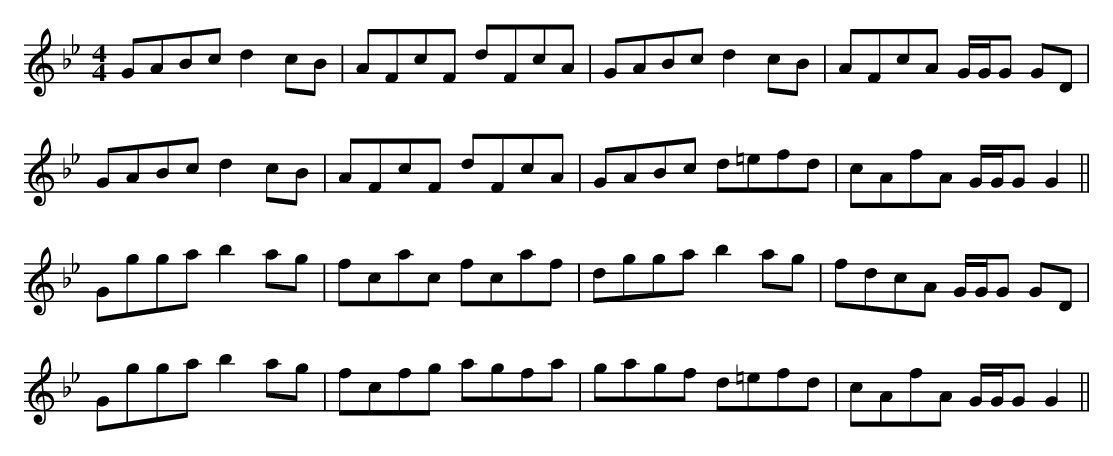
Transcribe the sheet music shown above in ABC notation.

X:1
M:4/4
K:Gmin
GABc d2 cB|AFcF dFcA|GABc d2 cB|AFcA G/G/G GD|
GABc d2 cB|AFcF dFcA|GABc d=efd|cAfA G/G/G G2||
Ggga b2ag|fcac fcaf|dgga b2ag|fdcA G/G/G GD|
Ggga b2ag|fcfg agfa|gagf d=efd|cAfA G/G/G G2||
